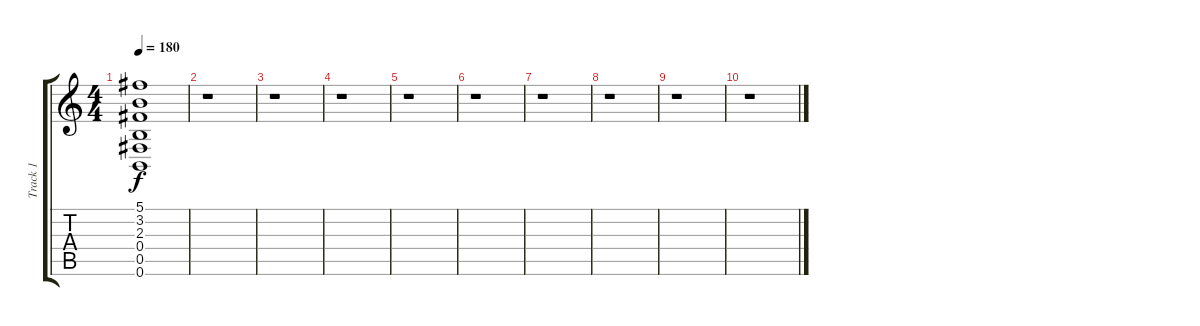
\track ("Track 1" "Track 1") {instrument distortionguitar}
\staff {score tabs}
\tuning (Db4 Ab3 E3 B2 Gb2 B1) {hide}
\ts (4 4)
\tempo 180
\clef g2
\ks c
(5.1{t} 3.2{t} 2.3{t} 0.4{t} 0.5{t} 0.6{t}).1{dy f} |
r.1 |
r.1 |
r.1 |
r.1 |
r.1 |
r.1 |
r.1 |
r.1 |
r.1
